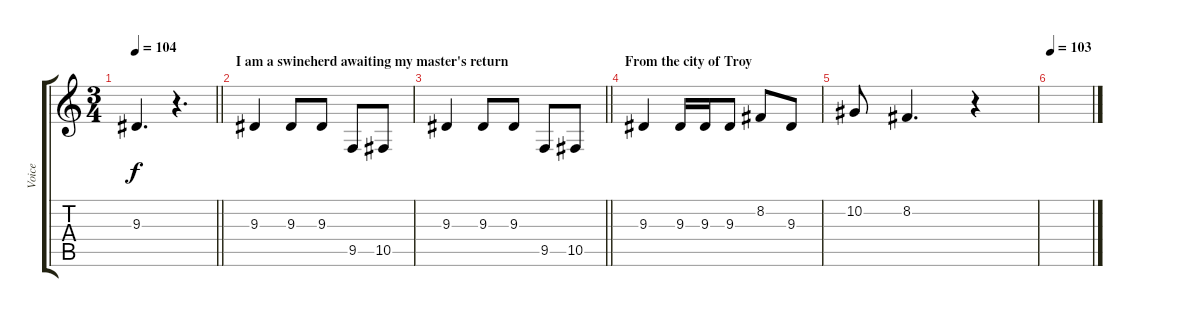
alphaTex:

\track ("Voice" "Voice") {instrument lead1square}
\staff {score tabs}
\tuning (Eb4 Bb3 Gb3 Db3 Ab2 Eb2) {hide}
\ts (3 4)
\tempo 104
\clef g2
\barLineRight lightlight
\ks c
9.3.4{d dy f} r.4{d} |
\section ("" "I am a swineherd awaiting my master's return")
9.3.4 9.3.8 9.3.8 9.5.8 10.5.8 |
\barLineRight lightlight
9.3.4 9.3.8 9.3.8 9.5.8 10.5.8 |
\section ("" "From the city of Troy")
9.3.4 9.3.16 9.3.16 9.3.8 8.2.8 9.3.8 |
10.2.8 8.2.4{d} r.4 |
\tempo 103
